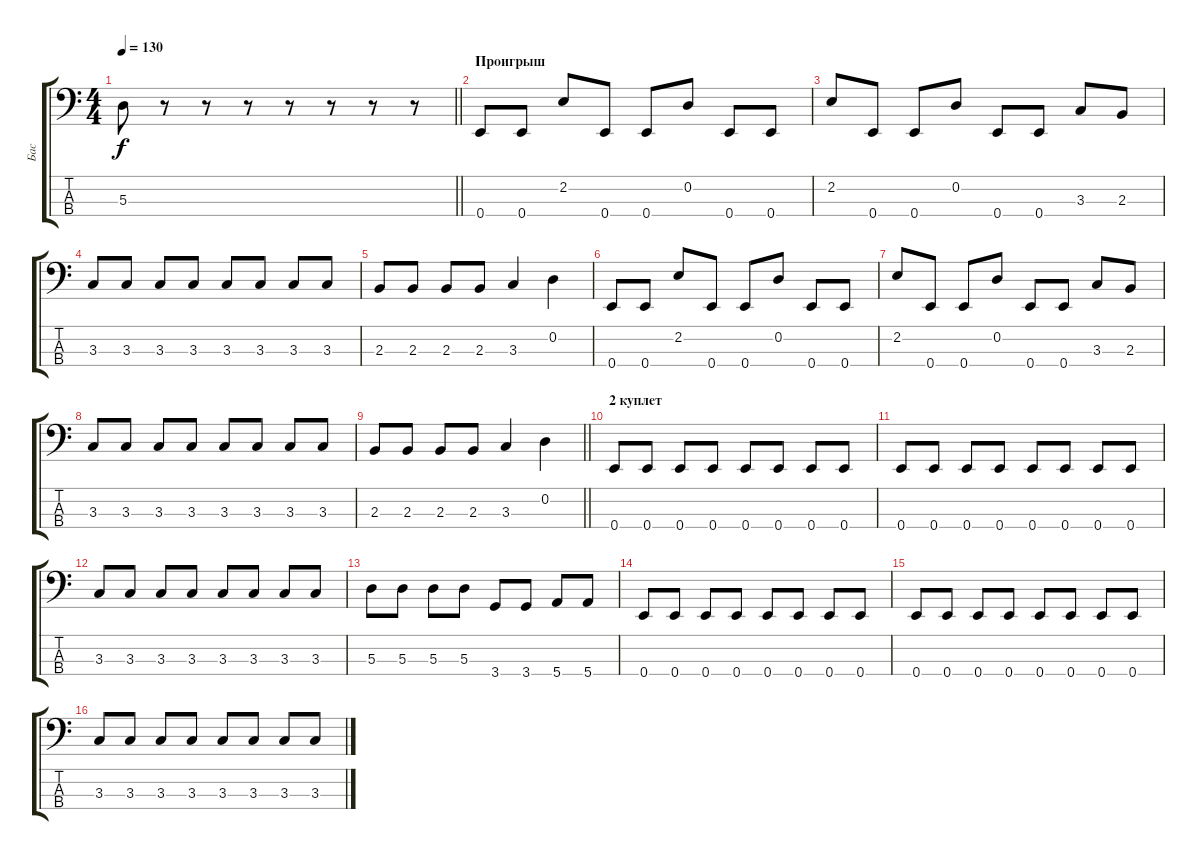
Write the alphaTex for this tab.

\track ("Бас" "Бас") {instrument slapbass1}
\staff {score tabs}
\tuning (G2 D2 A1 E1) {hide}
\ts (4 4)
\tempo 130
\clef f4
\barLineRight lightlight
\ks c
5.3.8{dy f} r.8 r.8 r.8 r.8 r.8 r.8 r.8 |
\section ("" "Проигрыш")
0.4.8 0.4.8 2.2.8 0.4.8 0.4.8 0.2.8 0.4.8 0.4.8 |
2.2.8 0.4.8 0.4.8 0.2.8 0.4.8 0.4.8 3.3.8 2.3.8 |
3.3.8 3.3.8 3.3.8 3.3.8 3.3.8 3.3.8 3.3.8 3.3.8 |
2.3.8 2.3.8 2.3.8 2.3.8 3.3.4 0.2.4 |
0.4.8 0.4.8 2.2.8 0.4.8 0.4.8 0.2.8 0.4.8 0.4.8 |
2.2.8 0.4.8 0.4.8 0.2.8 0.4.8 0.4.8 3.3.8 2.3.8 |
3.3.8 3.3.8 3.3.8 3.3.8 3.3.8 3.3.8 3.3.8 3.3.8 |
\barLineRight lightlight
2.3.8 2.3.8 2.3.8 2.3.8 3.3.4 0.2.4 |
\section ("" "2 куплет")
0.4.8 0.4.8 0.4.8 0.4.8 0.4.8 0.4.8 0.4.8 0.4.8 |
0.4.8 0.4.8 0.4.8 0.4.8 0.4.8 0.4.8 0.4.8 0.4.8 |
3.3.8 3.3.8 3.3.8 3.3.8 3.3.8 3.3.8 3.3.8 3.3.8 |
5.3.8 5.3.8 5.3.8 5.3.8 3.4.8 3.4.8 5.4.8 5.4.8 |
0.4.8 0.4.8 0.4.8 0.4.8 0.4.8 0.4.8 0.4.8 0.4.8 |
0.4.8 0.4.8 0.4.8 0.4.8 0.4.8 0.4.8 0.4.8 0.4.8 |
3.3.8 3.3.8 3.3.8 3.3.8 3.3.8 3.3.8 3.3.8 3.3.8
